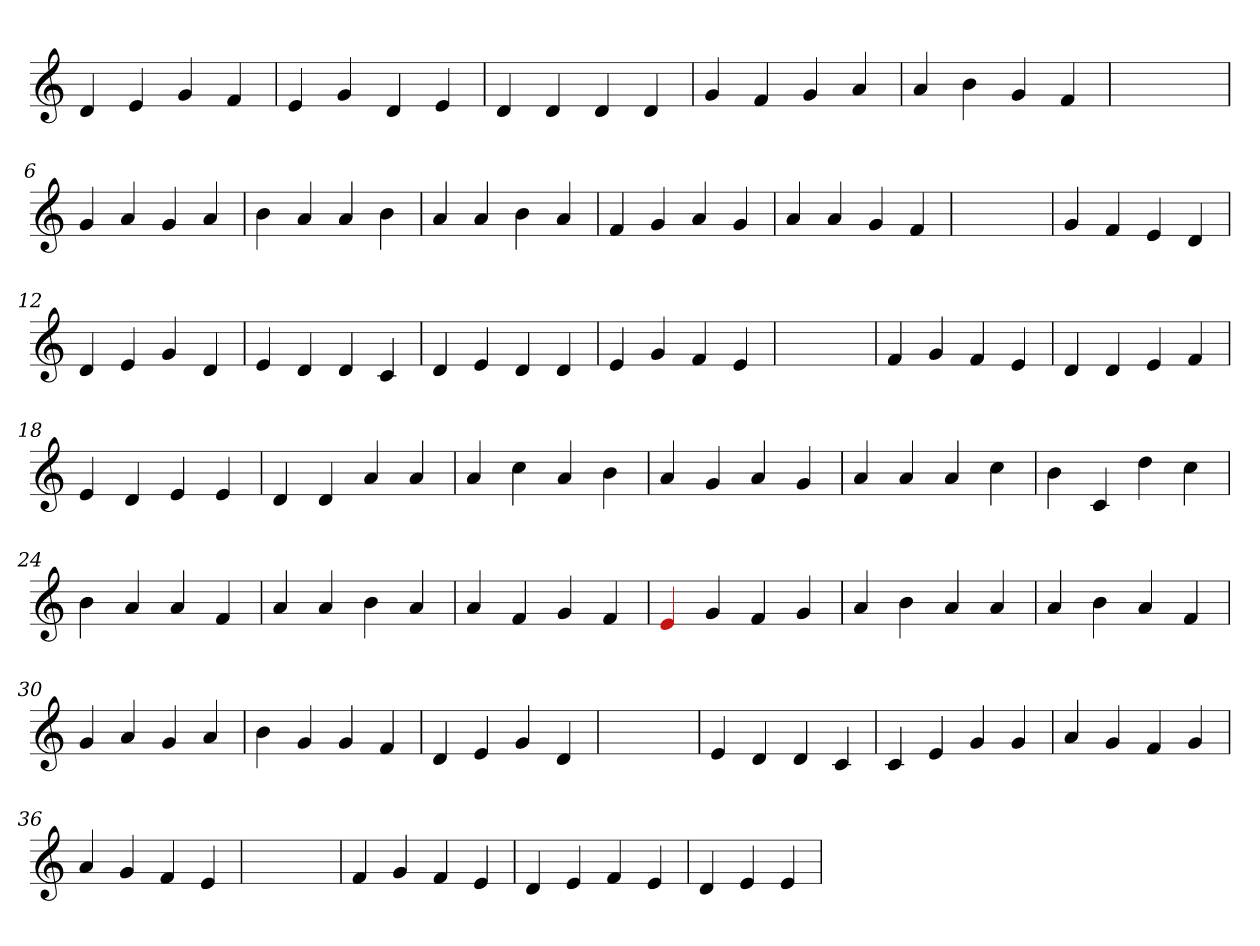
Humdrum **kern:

**kern
*part1
*staff1
*clefG2
=1
4d
4e
4g
4f
=2
4e
4g
4d
4e
=3
4d
4d
4d
4d
=4
4g
4f
4g
4a
=5
4a
4b
4g
4f
=6
1ryy
=6
4g
4a
4g
4a
=7
4b
4a
4a
4b
=8
4a
4a
4b
4a
=9
4f
4g
4a
4g
=10
4a
4a
4g
4f
=11
1ryy
=11
4g
4f
4e
4d
=12
4d
4e
4g
4d
=13
4e
4d
4d
4c
=14
4d
4e
4d
4d
=15
4e
4g
4f
4e
=16
1ryy
=16
4f
4g
4f
4e
=17
4d
4d
4e
4f
=18
4e
4d
4e
4e
=19
4d
4d
4a
4a
=20
4a
4cc
4a
4b
=21
4a
4g
4a
4g
=22
4a
4a
4a
4cc
=23
4b
4c
4dd
4cc
=24
4b
4a
4a
4f
=25
4a
4a
4b
4a
=26
4a
4f
4g
4f
=27
4Re
4g
4f
4g
=28
4a
4b
4a
4a
=29
4a
4b
4a
4f
=30
4g
4a
4g
4a
=31
4b
4g
4g
4f
=32
4d
4e
4g
4d
=33
1ryy
=33
4e
4d
4d
4c
=34
4c
4e
4g
4g
=35
4a
4g
4f
4g
=36
4a
4g
4f
4e
=37
1ryy
=37
4f
4g
4f
4e
=38
4d
4e
4f
4e
=39
4d
4e
4e
=
*-
